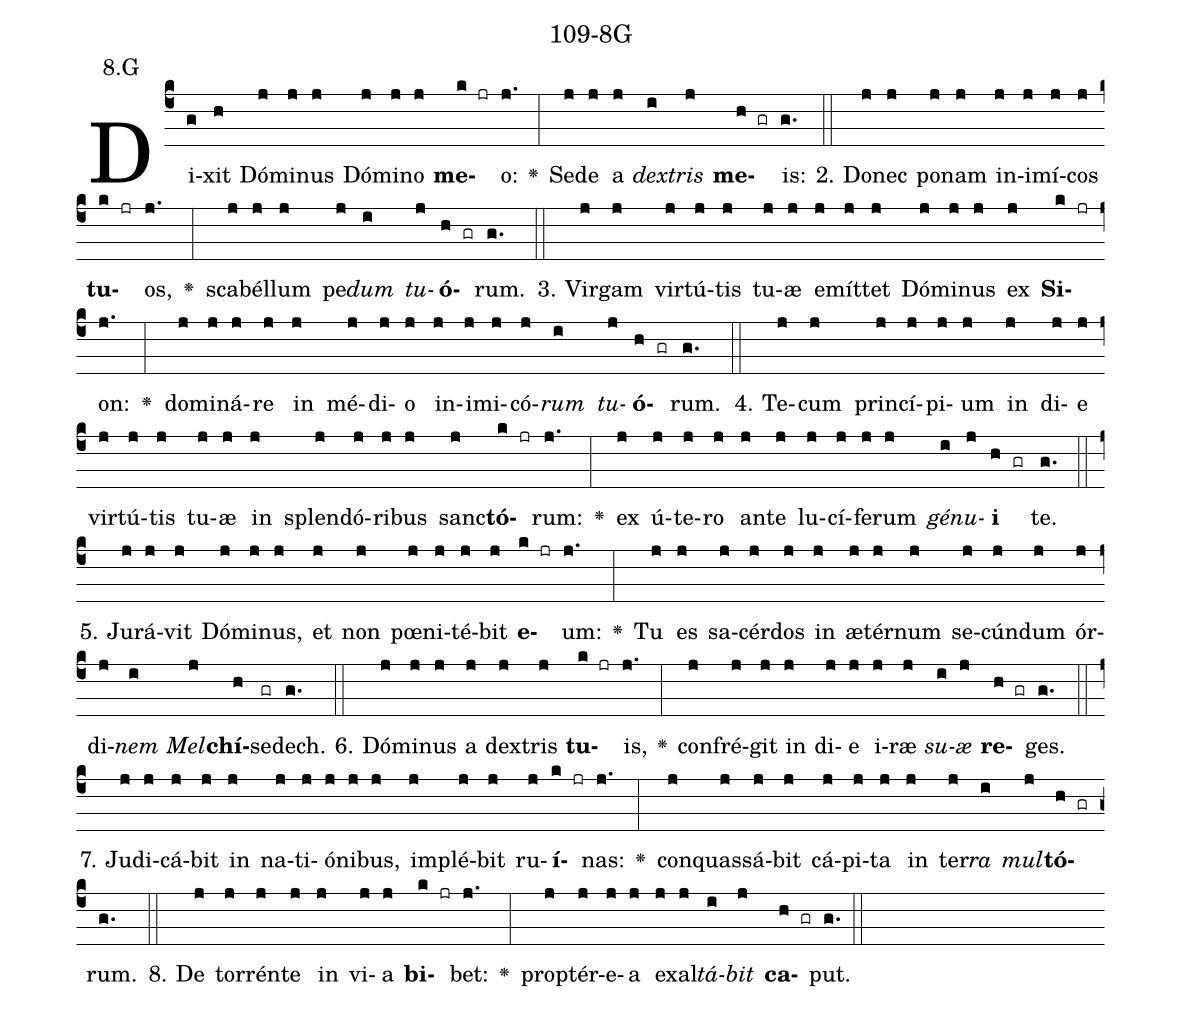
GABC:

name: 109-8G;
annotation: 8.G;
%%
(c4)Di(g)xit(h) Dó(j)mi(j)nus(j) Dó(j)mi(j)no(j) <b>me</b>(k jr)o:(j.) <v>\greheightstar</v>(:) Se(j)de(j) a(j) <i>dex</i>(i)<i>tris</i>(j) <b>me</b>(h gr)is:(g.) (::)
2. Do(j)nec(j) po(j)nam(j) in(j)i(j)mí(j)cos(j) <b>tu</b>(k jr)os,(j.) <v>\greheightstar</v>(:) sca(j)bél(j)lum(j) pe(j)<i>dum</i>(i) <i>tu</i>(j)<b>ó</b>(h gr)rum.(g.) (::)
3. Vir(j)gam(j) vir(j)tú(j)tis(j) tu(j)æ(j) e(j)mít(j)tet(j) Dó(j)mi(j)nus(j) ex(j) <b>Si</b>(k jr)on:(j.) <v>\greheightstar</v>(:) do(j)mi(j)ná(j)re(j) in(j) mé(j)di(j)o(j) in(j)i(j)mi(j)có(j)<i>rum</i>(i) <i>tu</i>(j)<b>ó</b>(h gr)rum.(g.) (::)
4. Te(j)cum(j) prin(j)cí(j)pi(j)um(j) in(j) di(j)e(j) vir(j)tú(j)tis(j) tu(j)æ(j) in(j) splen(j)dó(j)ri(j)bus(j) sanc(j)<b>tó</b>(k jr)rum:(j.) <v>\greheightstar</v>(:) ex(j) ú(j)te(j)ro(j) an(j)te(j) lu(j)cí(j)fe(j)rum(j) <i>gé</i>(i)<i>nu</i>(j)<b>i</b>(h gr) te.(g.) (::)
5. Ju(j)rá(j)vit(j) Dó(j)mi(j)nus,(j) et(j) non(j) pœ(j)ni(j)té(j)bit(j) <b>e</b>(k jr)um:(j.) <v>\greheightstar</v>(:) Tu(j) es(j) sa(j)cér(j)dos(j) in(j) æ(j)tér(j)num(j) se(j)cún(j)dum(j) ór(j)di(j)<i>nem</i>(i) <i>Mel</i>(j)<b>chí</b>(h)se(gr)dech.(g.) (::)
6. Dó(j)mi(j)nus(j) a(j) dex(j)tris(j) <b>tu</b>(k jr)is,(j.) <v>\greheightstar</v>(:) con(j)fré(j)git(j) in(j) di(j)e(j) i(j)ræ(j) <i>su</i>(i)<i>æ</i>(j) <b>re</b>(h gr)ges.(g.) (::)
7. Ju(j)di(j)cá(j)bit(j) in(j) na(j)ti(j)ó(j)ni(j)bus,(j) im(j)plé(j)bit(j) ru(j)<b>í</b>(k jr)nas:(j.) <v>\greheightstar</v>(:) con(j)quas(j)sá(j)bit(j) cá(j)pi(j)ta(j) in(j) ter(j)<i>ra</i>(i) <i>mul</i>(j)<b>tó</b>(h gr)rum.(g.) (::)
8. De(j) tor(j)rén(j)te(j) in(j) vi(j)a(j) <b>bi</b>(k jr)bet:(j.) <v>\greheightstar</v>(:) prop(j)tér(j)e(j)a(j) ex(j)al(j)<i>tá</i>(i)<i>bit</i>(j) <b>ca</b>(h gr)put.(g.) (::)
